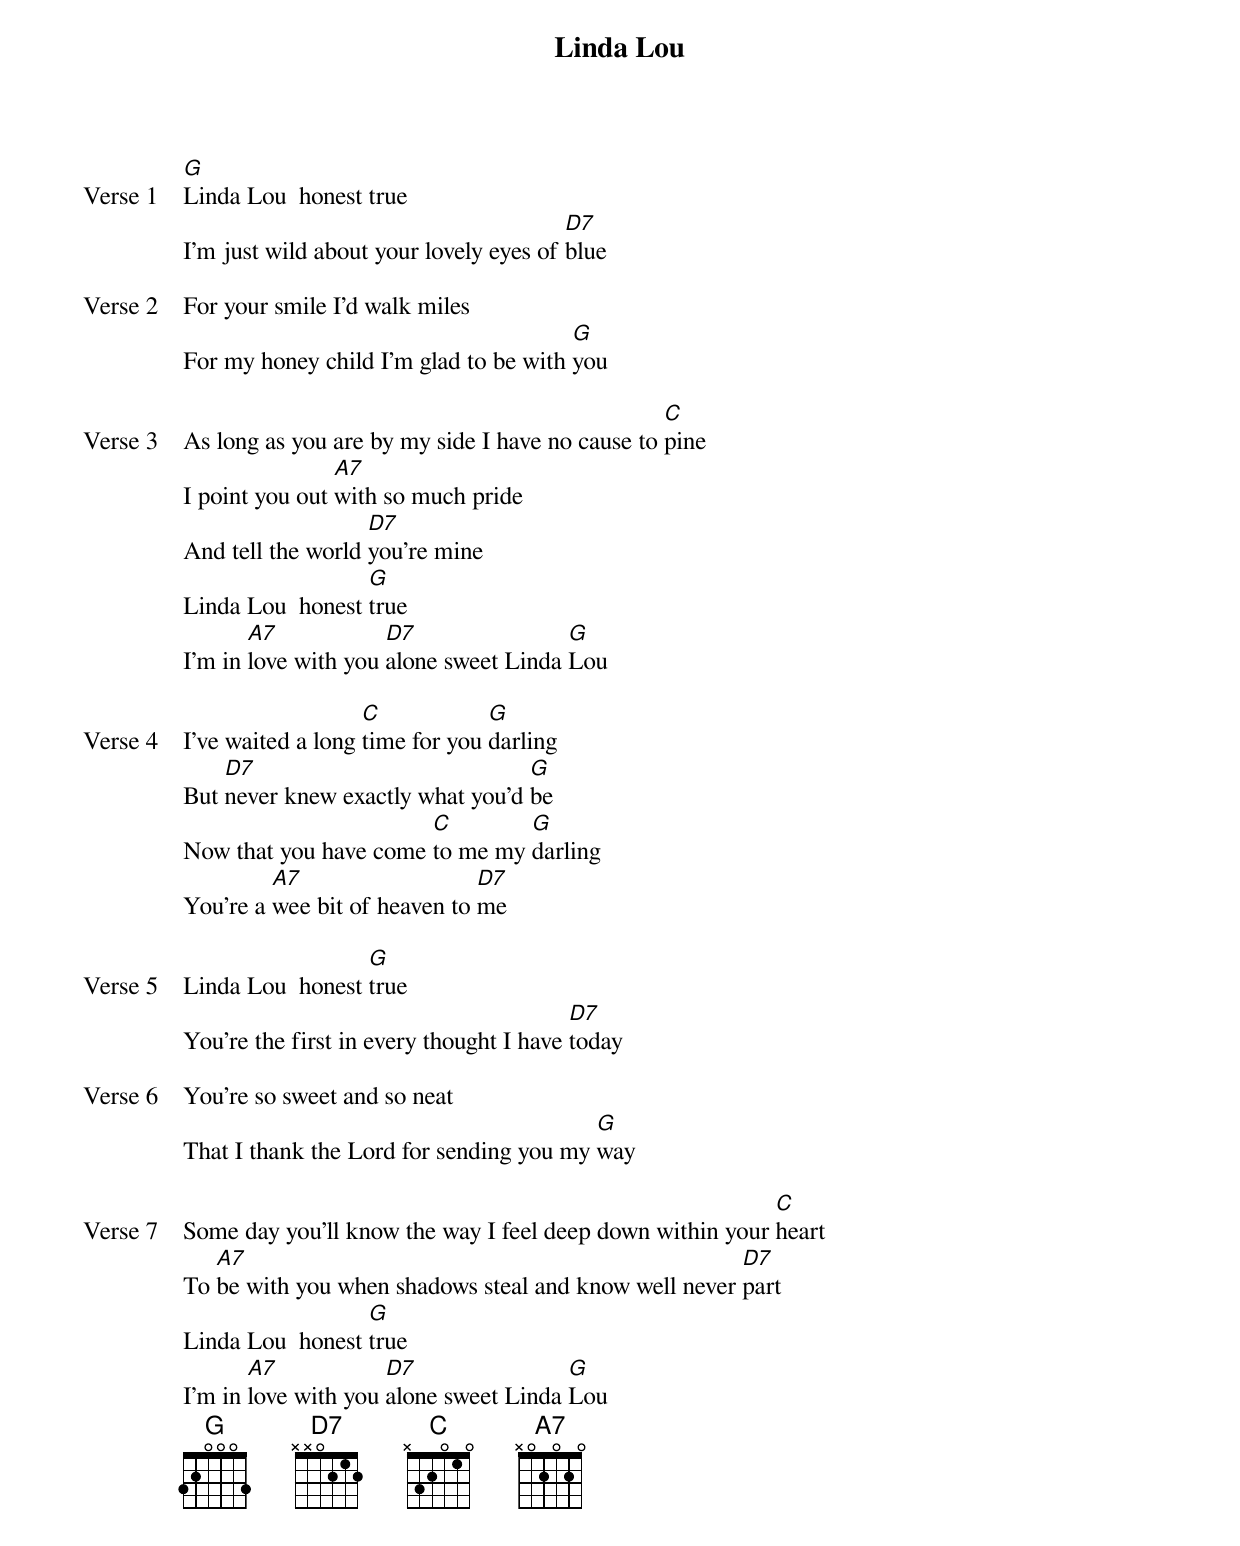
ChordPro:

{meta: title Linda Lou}
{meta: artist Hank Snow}
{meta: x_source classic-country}
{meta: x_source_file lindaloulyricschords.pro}
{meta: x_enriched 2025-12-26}

{start_of_verse: Verse 1}
[G]Linda Lou  honest true
I’m just wild about your lovely eyes of [D7]blue
{end_of_verse}

{start_of_verse: Verse 2}
For your smile I’d walk miles
For my honey child I’m glad to be with [G]you
{end_of_verse}

{start_of_verse: Verse 3}
As long as you are by my side I have no cause to [C]pine
I point you out [A7]with so much pride
And tell the world [D7]you're mine
Linda Lou  honest [G]true
I’m in [A7]love with you [D7]alone sweet Linda [G]Lou
{end_of_verse}

{start_of_verse: Verse 4}
I’ve waited a long [C]time for you [G]darling
But [D7]never knew exactly what you’d [G]be
Now that you have come [C]to me my [G]darling
You’re a [A7]wee bit of heaven to [D7]me
{end_of_verse}

{start_of_verse: Verse 5}
Linda Lou  honest [G]true
You’re the first in every thought I have [D7]today
{end_of_verse}

{start_of_verse: Verse 6}
You’re so sweet and so neat
That I thank the Lord for sending you my [G]way
{end_of_verse}

{start_of_verse: Verse 7}
Some day you’ll know the way I feel deep down within your [C]heart
To [A7]be with you when shadows steal and know well never [D7]part
Linda Lou  honest [G]true
I’m in [A7]love with you [D7]alone sweet Linda [G]Lou
{end_of_verse}
